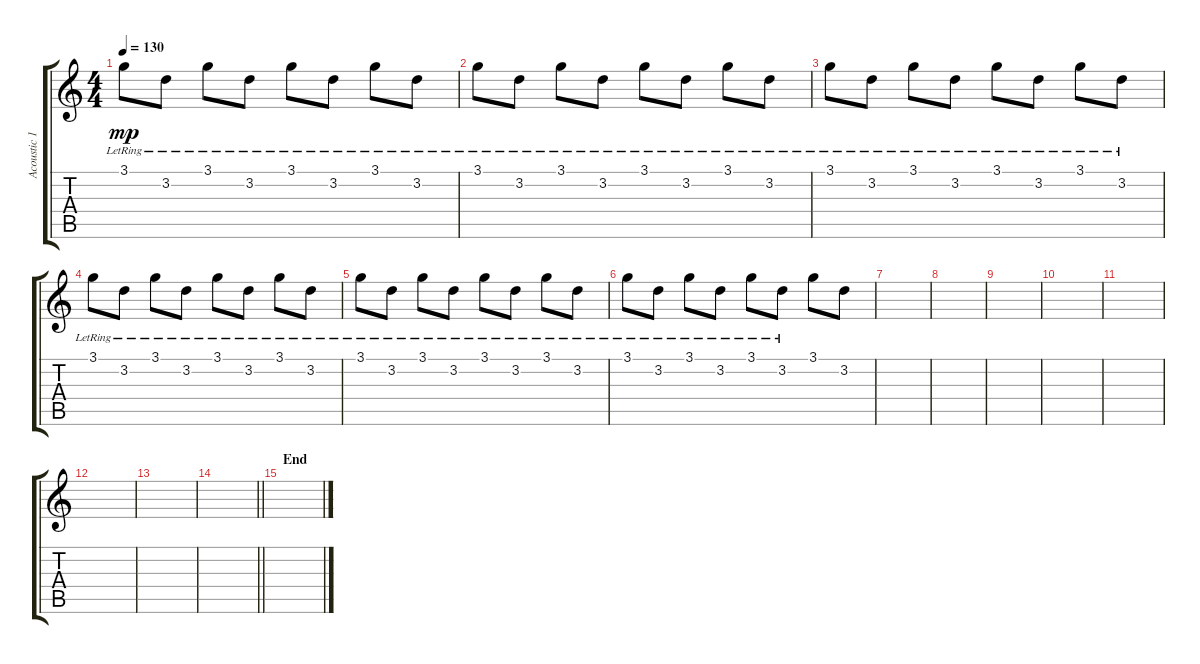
\track ("Acoustic 1" "Acoustic 1") {instrument acousticguitarsteel}
\staff {score tabs}
\tuning (E4 B3 G3 D3 A2 E2) {hide}
\ts (4 4)
\tempo 130
\clef g2
\ks c
3.1{lr}.8{dy mp} 3.2{lr}.8 3.1{lr}.8 3.2{lr}.8 3.1{lr}.8 3.2{lr}.8 3.1{lr}.8 3.2{lr}.8 |
3.1{lr}.8 3.2{lr}.8 3.1{lr}.8 3.2{lr}.8 3.1{lr}.8 3.2{lr}.8 3.1{lr}.8 3.2{lr}.8 |
3.1{lr}.8 3.2{lr}.8 3.1{lr}.8 3.2{lr}.8 3.1{lr}.8 3.2{lr}.8 3.1{lr}.8 3.2{lr}.8 |
3.1{lr}.8 3.2{lr}.8 3.1{lr}.8 3.2{lr}.8 3.1{lr}.8 3.2{lr}.8 3.1{lr}.8 3.2{lr}.8 |
3.1{lr}.8 3.2{lr}.8 3.1{lr}.8 3.2{lr}.8 3.1{lr}.8 3.2{lr}.8 3.1{lr}.8 3.2{lr}.8 |
3.1{lr}.8 3.2{lr}.8 3.1{lr}.8 3.2{lr}.8 3.1{lr}.8 3.2{lr}.8 3.1.8 3.2.8 |
|
|
|
|
|
|
|
\barLineRight lightlight
|
\section ("" "End")
